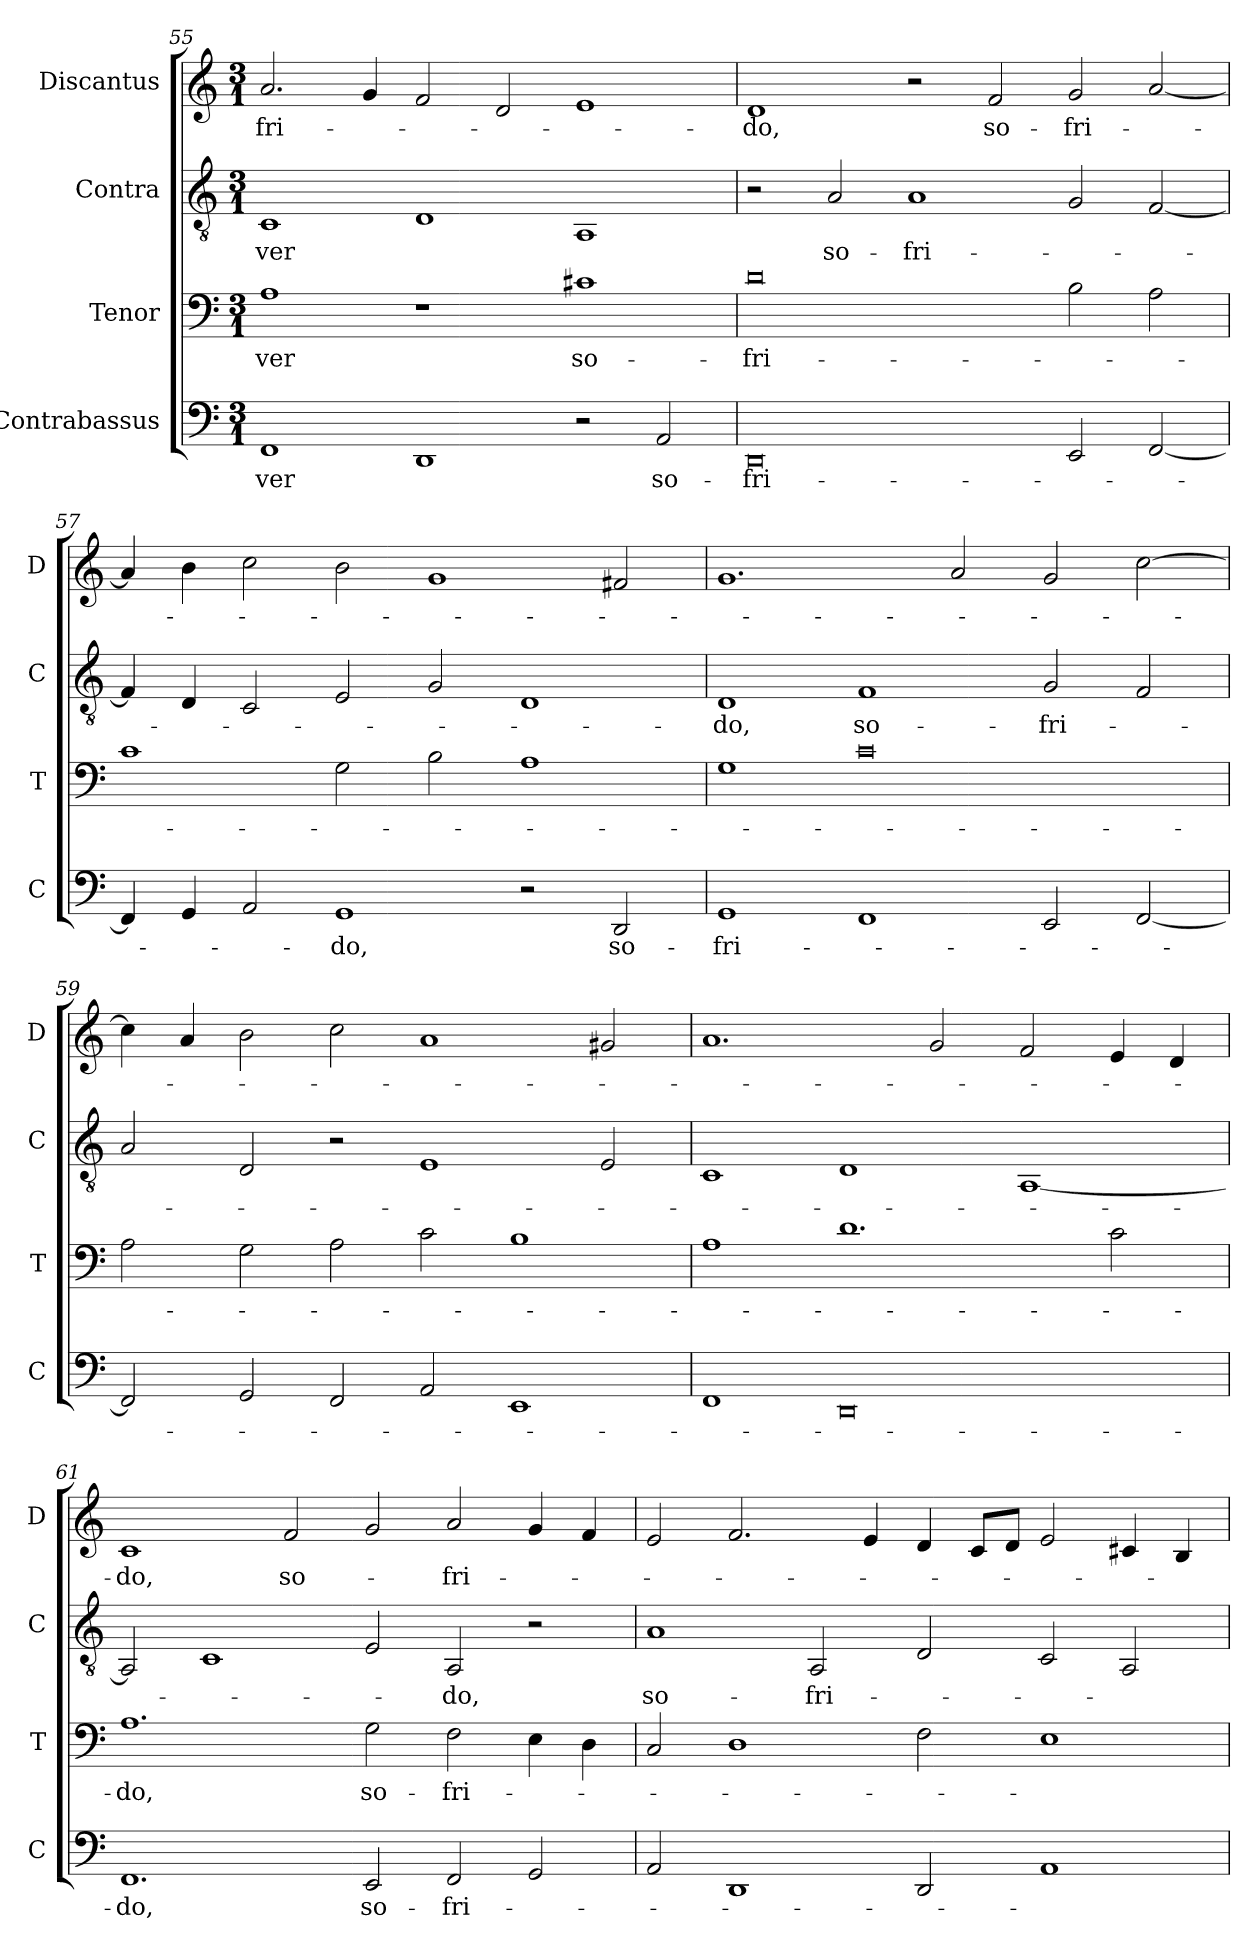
**kern	**text	**kern	**text	**kern	**text	**kern	**text
*part4	*part4	*part3	*part3	*part2	*part2	*part1	*part1
*staff4	*staff4	*staff3	*staff3	*staff2	*staff2	*staff1	*staff1
*I"Contrabassus	*	*I"Tenor	*	*I"Contra	*	*I"Discantus	*
*I'C	*	*I'T	*	*I'C	*	*I'D	*
*clefF4	*	*clefF4	*	*clefGv2	*	*clefG2	*
*k[]	*	*k[]	*	*k[]	*	*k[]	*
*M3/1	*	*M3/1	*	*M3/1	*	*M3/1	*
=55	=55	=55	=55	=55	=55	=55	=55
1FF	-ver	1A	-ver	1C	-ver	2.a	-fri-
.	.	.	.	.	.	4g	.
1DD	.	1r	.	1D	.	2f	.
.	.	.	.	.	.	2d	.
2r	.	1c#X	so-	1AA	.	1e	.
2AA	so-	.	.	.	.	.	.
=56	=56	=56	=56	=56	=56	=56	=56
0DD	-fri-	0d	-fri-	2r	.	1d	-do,
.	.	.	.	2A	so-	.	.
.	.	.	.	1A	-fri-	2r	.
.	.	.	.	.	.	2f	so-
2EE	.	2B	.	2G	.	2g	-fri-
[2FF	.	2A	.	[2F	.	[2a	.
=57	=57	=57	=57	=57	=57	=57	=57
4FF]	.	1c	.	4F]	.	4a]	.
4GG	.	.	.	4D	.	4b	.
2AA	.	.	.	2C	.	2cc	.
1GG	-do,	2G	.	2E	.	2b	.
.	.	2B	.	2G	.	1g	.
2r	.	1A	.	1D	.	.	.
2DD	so-	.	.	.	.	2f#X	.
=58	=58	=58	=58	=58	=58	=58	=58
1GG	-fri-	1G	.	1D	-do,	1.g	.
1FF	.	0c	.	1F	so-	.	.
.	.	.	.	.	.	2a	.
2EE	.	.	.	2G	-fri-	2g	.
[2FF	.	.	.	2F	.	[2cc	.
=59	=59	=59	=59	=59	=59	=59	=59
2FF]	.	2A	.	2A	.	4cc]	.
.	.	.	.	.	.	4a	.
2GG	.	2G	.	2D	.	2b	.
2FF	.	2A	.	2r	.	2cc	.
2AA	.	2c	.	1E	.	1a	.
1EE	.	1B	.	.	.	.	.
.	.	.	.	2E	.	2g#X	.
=60	=60	=60	=60	=60	=60	=60	=60
1FF	.	1A	.	1C	.	1.a	.
0DD	.	1.d	.	1D	.	.	.
.	.	.	.	.	.	2g	.
.	.	.	.	[1AA	.	2f	.
.	.	2c	.	.	.	4e	.
.	.	.	.	.	.	4d	.
=61	=61	=61	=61	=61	=61	=61	=61
1.FF	-do,	1.A	-do,	2AA]	.	1c	-do,
.	.	.	.	1C	.	.	.
.	.	.	.	.	.	2f	so-
2EE	so-	2G	so-	2E	.	2g	.
2FF	-fri-	2F	-fri-	2AA	-do,	2a	-fri-
2GG	.	4E	.	2r	.	4g	.
.	.	4D	.	.	.	4f	.
=62	=62	=62	=62	=62	=62	=62	=62
2AA	.	2C	.	1A	so-	2e	.
1DD	.	1D	.	.	.	2.f	.
.	.	.	.	2AA	-fri-	.	.
.	.	.	.	.	.	4e	.
2DD	.	2F	.	2D	.	4d	.
.	.	.	.	.	.	8cL	.
.	.	.	.	.	.	8dJ	.
1AA	.	1E	.	2C	.	2e	.
.	.	.	.	2AA	.	4c#X	.
.	.	.	.	.	.	4B	.
=	=	=	=	=	=	=	=
*-	*-	*-	*-	*-	*-	*-	*-
